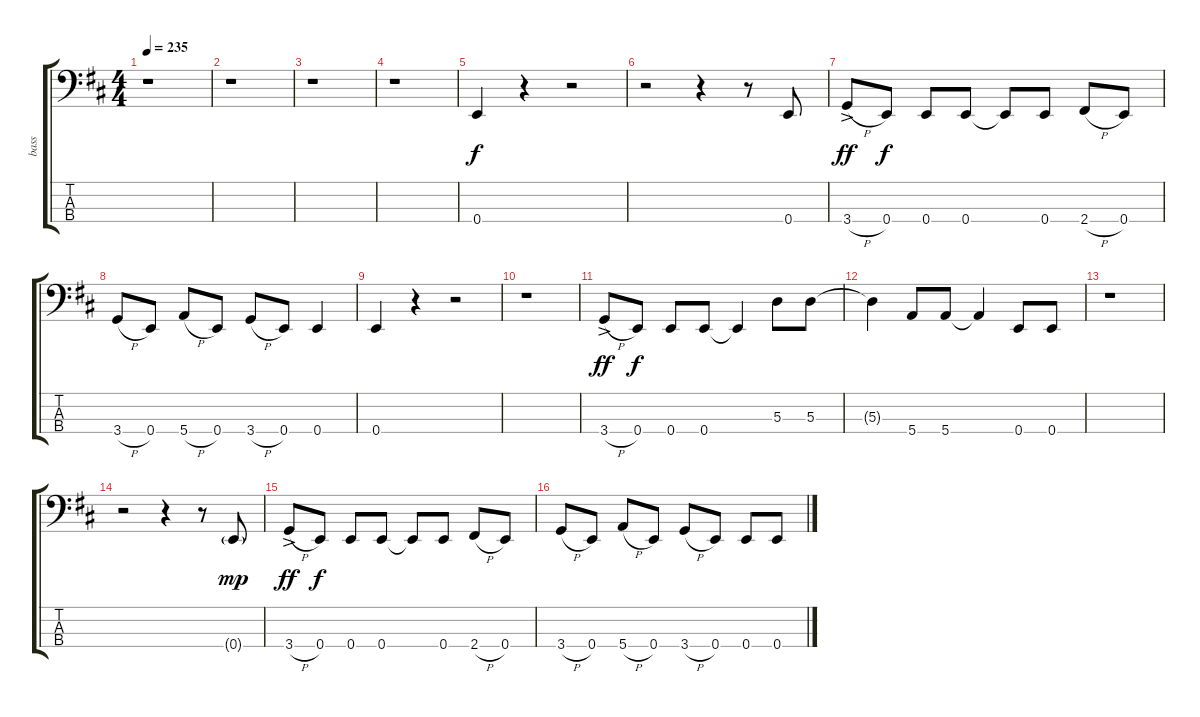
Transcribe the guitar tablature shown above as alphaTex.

\track ("bass" "bass") {instrument electricbassfinger}
\staff {score tabs}
\tuning (G2 D2 A1 E1) {hide}
\ts (4 4)
\tempo 235
\clef f4
\ks d
r.1{dy f} |
r.1 |
r.1 |
r.1 |
0.4.4 r.4 r.2 |
r.2 r.4 r.8 0.4.8 |
3.4{h ac}.8{dy ff} 0.4.8{dy f} 0.4.8 0.4.8 0.4{t}.8 0.4.8 2.4{h}.8 0.4.8 |
3.4{h}.8 0.4.8 5.4{h}.8 0.4.8 3.4{h}.8 0.4.8 0.4.4 |
0.4.4 r.4 r.2 |
r.1 |
3.4{h ac}.8{dy ff} 0.4.8{dy f} 0.4.8 0.4.8 0.4{t}.4 5.3.8 5.3.8 |
5.3{t}.4 5.4.8 5.4.8 5.4{t}.4 0.4.8 0.4.8 |
r.1 |
r.2 r.4 r.8 0.4{g}.8{dy mp} |
3.4{h ac}.8{dy ff} 0.4.8{dy f} 0.4.8 0.4.8 0.4{t}.8 0.4.8 2.4{h}.8 0.4.8 |
3.4{h}.8 0.4.8 5.4{h}.8 0.4.8 3.4{h}.8 0.4.8 0.4.8 0.4.8
